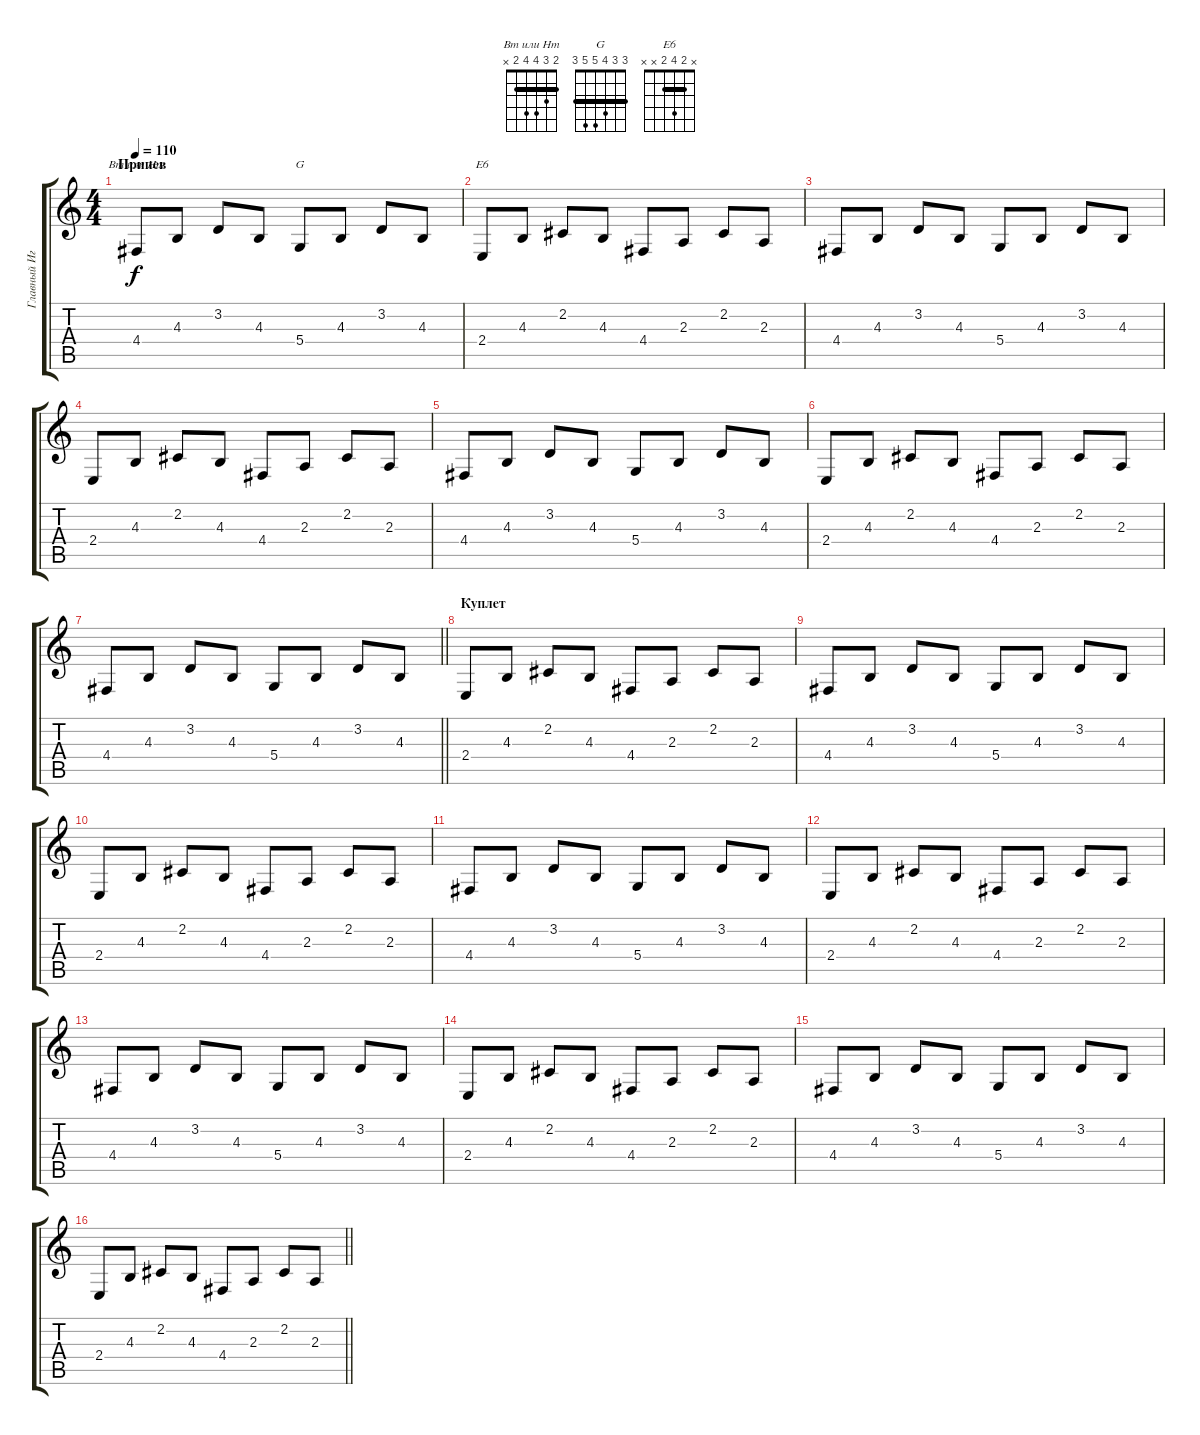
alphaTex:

\track ("Главный Игрок" "Главный Иг") {instrument brightacousticpiano}
\staff {score tabs}
\tuning (E4 B3 G3 D3 A2 E2) {hide}
\chord ("Bm или Hm" 2 3 4 4 2 x) {barre 2}
\chord ("G" 3 3 4 5 5 3) {barre 3}
\chord ("E6" x 2 4 2 x x) {barre 2}
\ts (4 4)
\section ("" "Припев")
\tempo 110
\clef g2
\ks c
4.4.8{ch "Bm или Hm" dy f} 4.3.8 3.2.8 4.3.8 5.4.8{ch "G"} 4.3.8 3.2.8 4.3.8 |
2.4.8{ch "E6"} 4.3.8 2.2.8 4.3.8 4.4.8 2.3.8 2.2.8 2.3.8 |
4.4.8 4.3.8 3.2.8 4.3.8 5.4.8 4.3.8 3.2.8 4.3.8 |
2.4.8 4.3.8 2.2.8 4.3.8 4.4.8 2.3.8 2.2.8 2.3.8 |
4.4.8 4.3.8 3.2.8 4.3.8 5.4.8 4.3.8 3.2.8 4.3.8 |
2.4.8 4.3.8 2.2.8 4.3.8 4.4.8 2.3.8 2.2.8 2.3.8 |
\barLineRight lightlight
4.4.8 4.3.8 3.2.8 4.3.8 5.4.8 4.3.8 3.2.8 4.3.8 |
\section ("" "Куплет ")
2.4.8 4.3.8 2.2.8 4.3.8 4.4.8 2.3.8 2.2.8 2.3.8 |
4.4.8 4.3.8 3.2.8 4.3.8 5.4.8 4.3.8 3.2.8 4.3.8 |
2.4.8 4.3.8 2.2.8 4.3.8 4.4.8 2.3.8 2.2.8 2.3.8 |
4.4.8 4.3.8 3.2.8 4.3.8 5.4.8 4.3.8 3.2.8 4.3.8 |
2.4.8 4.3.8 2.2.8 4.3.8 4.4.8 2.3.8 2.2.8 2.3.8 |
4.4.8 4.3.8 3.2.8 4.3.8 5.4.8 4.3.8 3.2.8 4.3.8 |
2.4.8 4.3.8 2.2.8 4.3.8 4.4.8 2.3.8 2.2.8 2.3.8 |
4.4.8 4.3.8 3.2.8 4.3.8 5.4.8 4.3.8 3.2.8 4.3.8 |
\barLineRight lightlight
2.4.8 4.3.8 2.2.8 4.3.8 4.4.8 2.3.8 2.2.8 2.3.8
